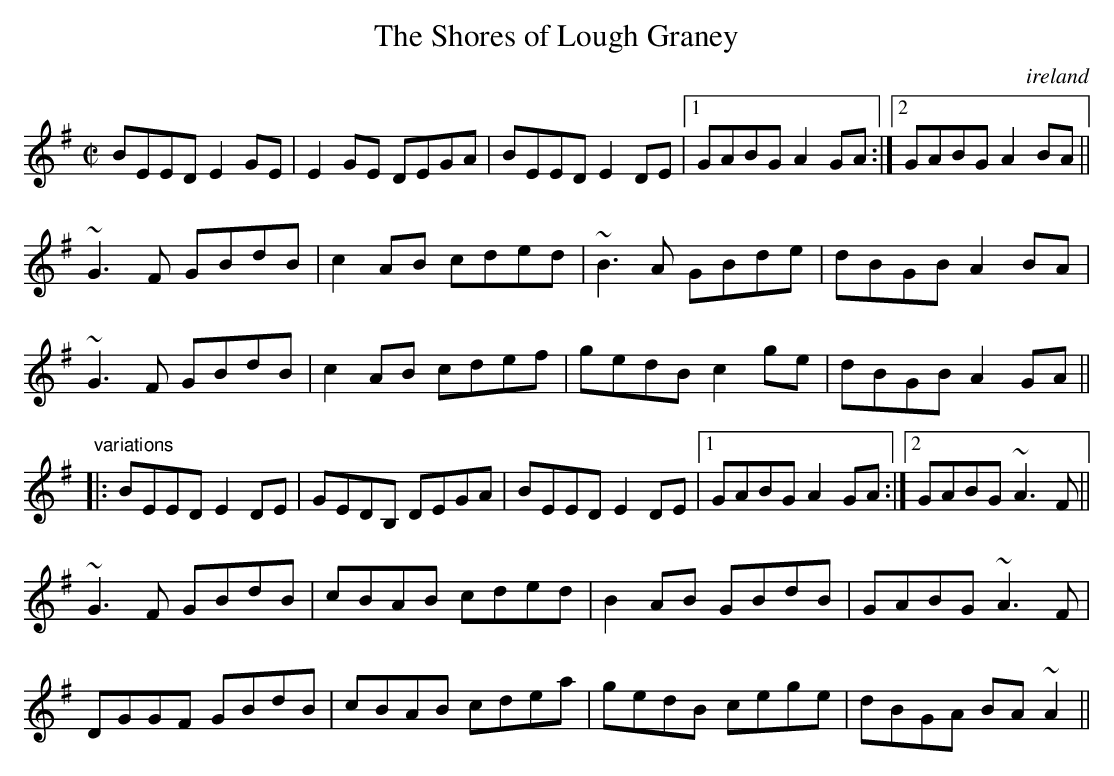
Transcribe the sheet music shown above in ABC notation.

X:1
T:Shores of Lough Graney, The
O:ireland
M:C|
K:Em
BEED E2GE|E2GE DEGA|BEED E2DE|1 GABG A2GA:|2 GABG A2BA||
~G3F GBdB|c2AB cded|~B3A GBde|dBGB A2BA|
~G3F GBdB|c2AB cdef|gedB c2ge|dBGB A2GA||
"variations"
|:BEED E2DE|GEDB, DEGA|BEED E2DE|1 GABG A2GA:|2 GABG ~A3F||
~G3F GBdB|cBAB cded|B2AB GBdB|GABG ~A3F|
DGGF GBdB|cBAB cdea|gedB cege|dBGA BA~A2||
